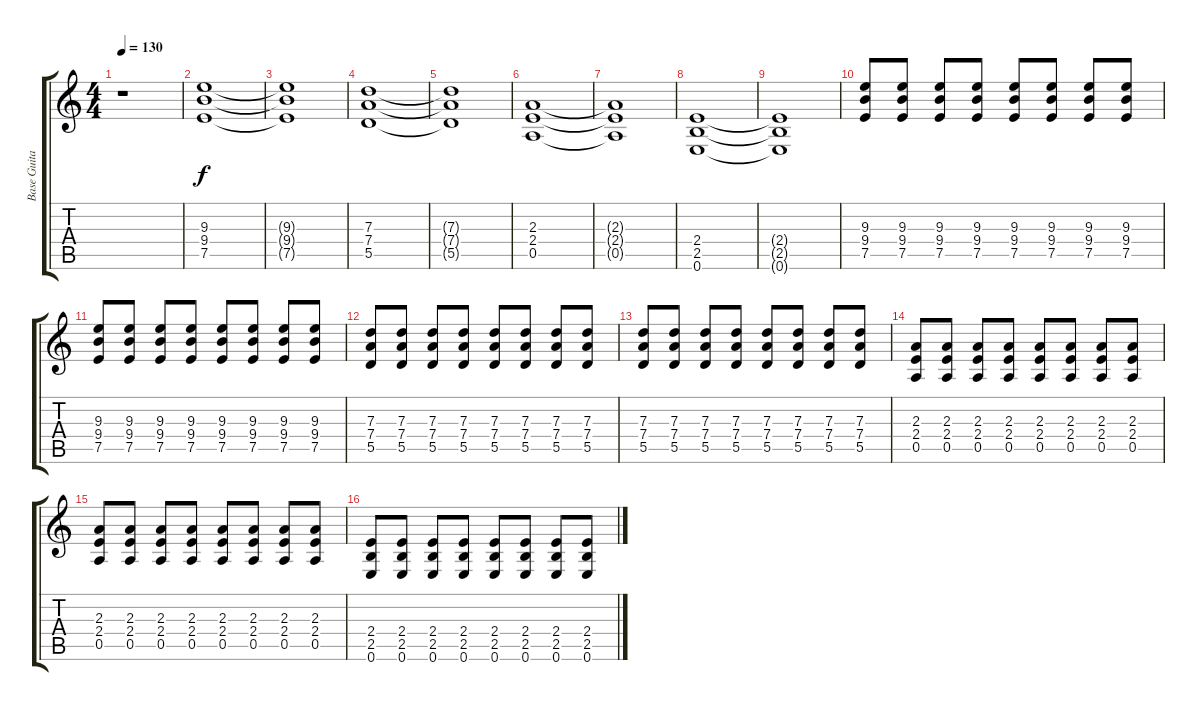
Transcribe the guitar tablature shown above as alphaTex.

\track ("Base Guitar" "Base Guita") {instrument overdrivenguitar}
\staff {score tabs}
\tuning (E4 B3 G3 D3 A2 E2) {hide}
\ts (4 4)
\tempo 130
\clef g2
\ks c
r.1{dy f instrument overdrivenguitar} |
(9.3 9.4 7.5).1 |
(9.3{t} 9.4{t} 7.5{t}).1 |
(7.3 7.4 5.5).1 |
(7.3{t} 7.4{t} 5.5{t}).1 |
(2.3 2.4 0.5).1 |
(2.3{t} 2.4{t} 0.5{t}).1 |
(2.4 2.5 0.6).1 |
(2.4{t} 2.5{t} 0.6{t}).1 |
(9.3 9.4 7.5).8 (9.3 9.4 7.5).8 (9.3 9.4 7.5).8 (9.3 9.4 7.5).8 (9.3 9.4 7.5).8 (9.3 9.4 7.5).8 (9.3 9.4 7.5).8 (9.3 9.4 7.5).8 |
(9.3 9.4 7.5).8 (9.3 9.4 7.5).8 (9.3 9.4 7.5).8 (9.3 9.4 7.5).8 (9.3 9.4 7.5).8 (9.3 9.4 7.5).8 (9.3 9.4 7.5).8 (9.3 9.4 7.5).8 |
(7.3 7.4 5.5).8 (7.3 7.4 5.5).8 (7.3 7.4 5.5).8 (7.3 7.4 5.5).8 (7.3 7.4 5.5).8 (7.3 7.4 5.5).8 (7.3 7.4 5.5).8 (7.3 7.4 5.5).8 |
(7.3 7.4 5.5).8 (7.3 7.4 5.5).8 (7.3 7.4 5.5).8 (7.3 7.4 5.5).8 (7.3 7.4 5.5).8 (7.3 7.4 5.5).8 (7.3 7.4 5.5).8 (7.3 7.4 5.5).8 |
(2.3 2.4 0.5).8 (2.3 2.4 0.5).8 (2.3 2.4 0.5).8 (2.3 2.4 0.5).8 (2.3 2.4 0.5).8 (2.3 2.4 0.5).8 (2.3 2.4 0.5).8 (2.3 2.4 0.5).8 |
(2.3 2.4 0.5).8 (2.3 2.4 0.5).8 (2.3 2.4 0.5).8 (2.3 2.4 0.5).8 (2.3 2.4 0.5).8 (2.3 2.4 0.5).8 (2.3 2.4 0.5).8 (2.3 2.4 0.5).8 |
(2.4 2.5 0.6).8 (2.4 2.5 0.6).8 (2.4 2.5 0.6).8 (2.4 2.5 0.6).8 (2.4 2.5 0.6).8 (2.4 2.5 0.6).8 (2.4 2.5 0.6).8 (2.4 2.5 0.6).8
